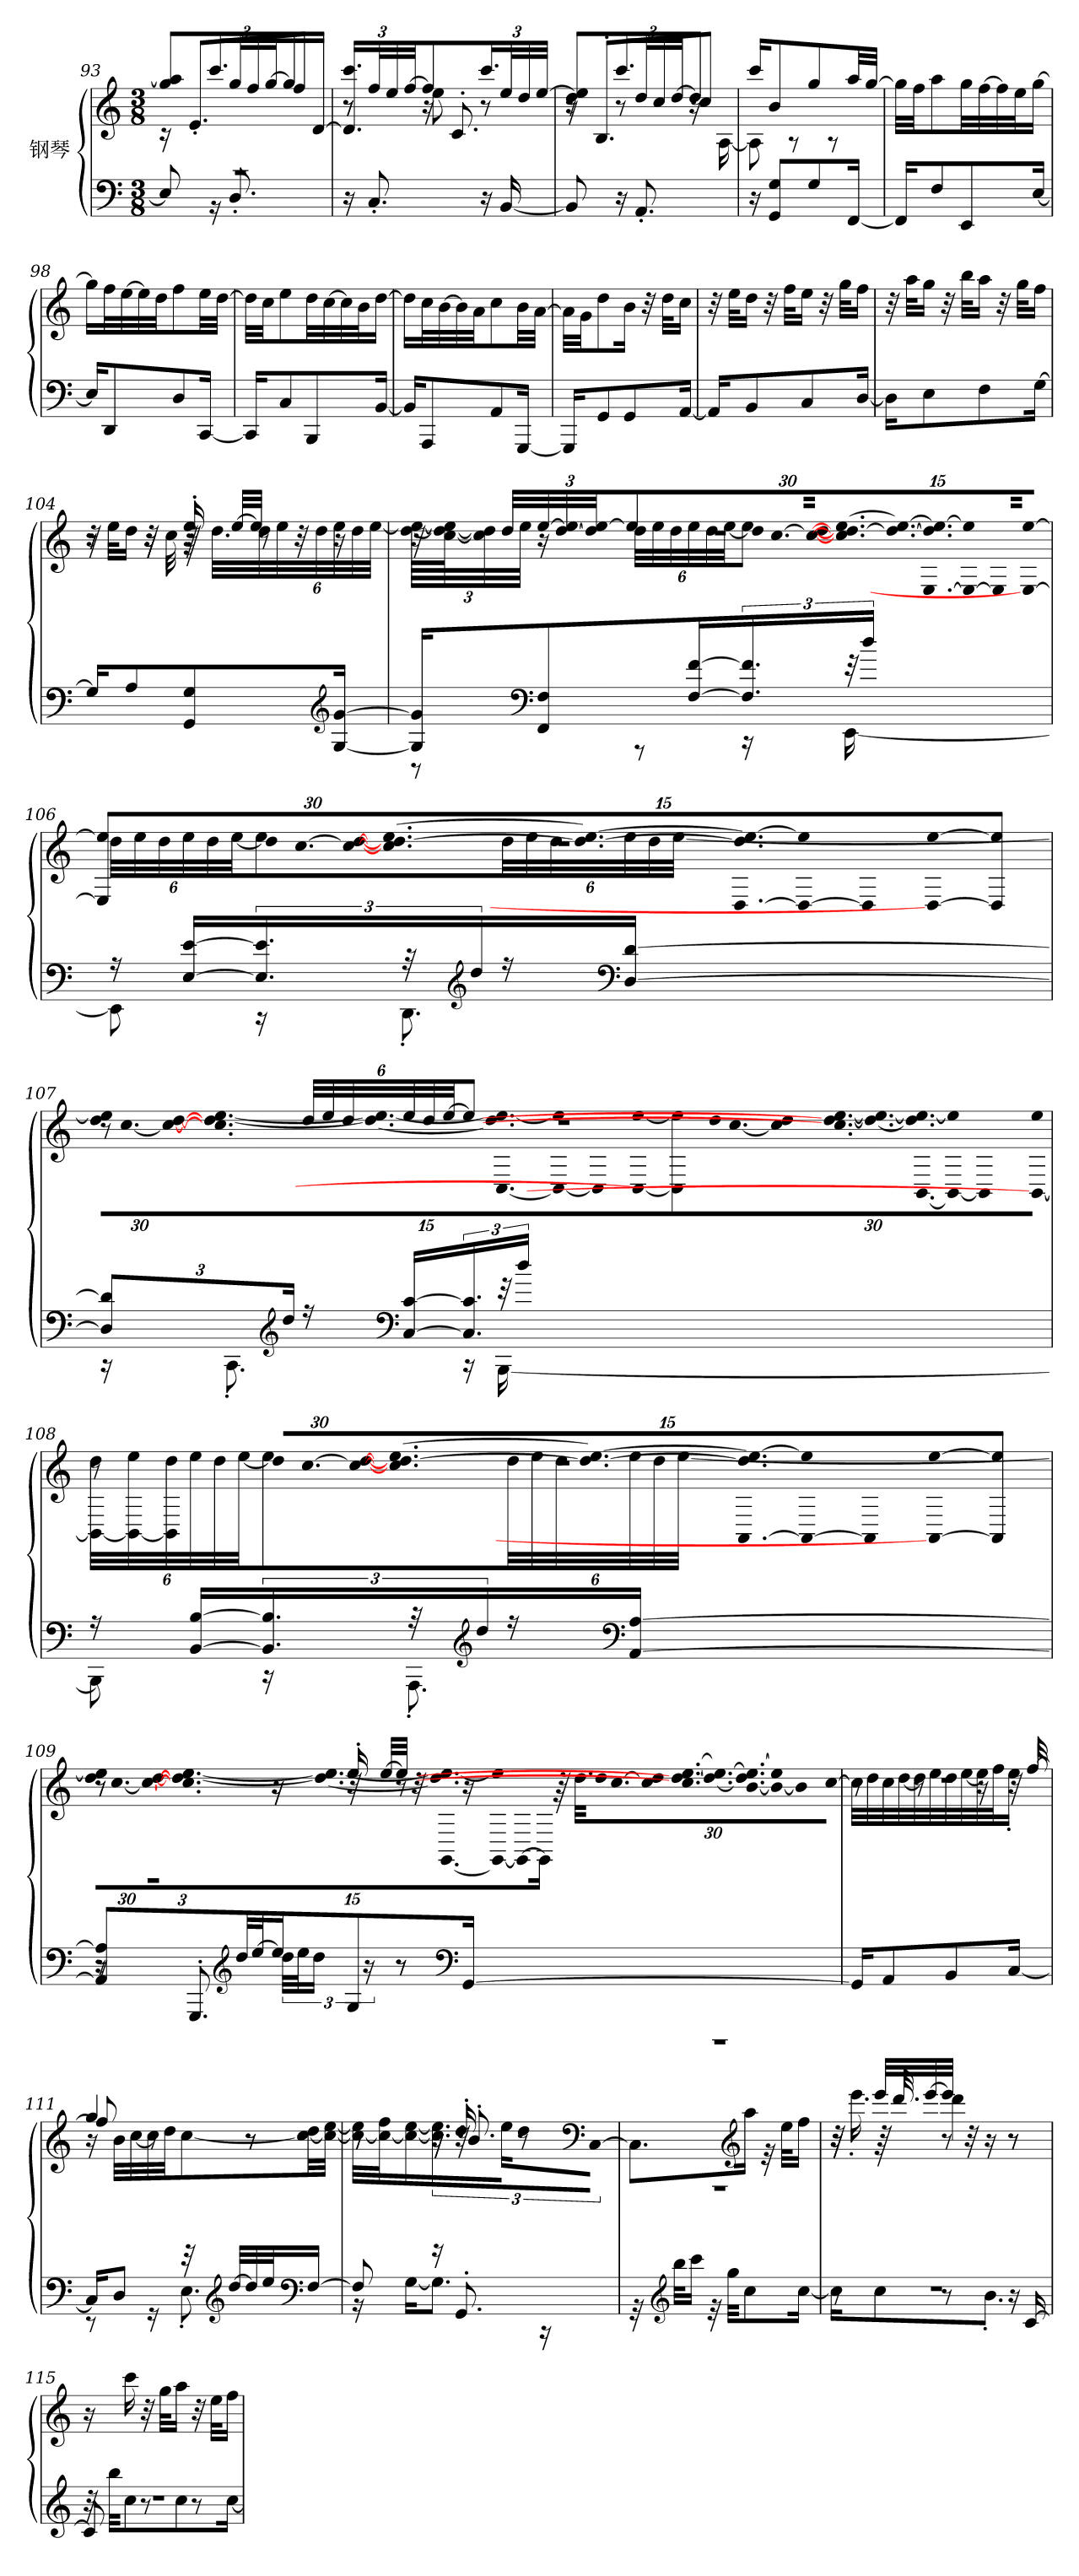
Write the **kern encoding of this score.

**kern	**kern
*part1	*part1
*staff2	*staff1
*I"钢琴	*
*clefF4	*clefG2
*k[]	*k[]
*M3/8	*M3/8
=93	=93
*^	*^
4.r	8E/]	8gg/ 8aa/]L	16r
.	.	.	8.e'/L
*	*	*Xbrackettup	*
.	16r	24.ccc/L	.
.	8.D'/	48gg/L	.
.	.	48ff/	.
.	.	[48gg/J	.
.	.	16gg/]	8ff/J
.	.	[16d/JJ	.
*v	*v	*	*
!!LO:LB:g=z
=94	=94	=94
*	*	*^
16r	24.d/] 24.ccc/LL	8r	8r
8.C'/	48ff/L	.	.
.	48ee/	.	.
.	[48ff/JJ	.	.
.	8ff/]	8ee\	16r
.	.	.	8.c'/
16r	24.ccc/L	8r	.
[16BB/	48ee/L	.	.
.	48dd/	.	.
.	[48ee/JJJ	.	.
=95	=95	=95	=95
8BB/]	8dd/ 8ee/]L	8r	16r
.	.	.	8.B'/L
16r	24.ccc/L	8r	.
8.AA'/	48dd/L	.	.
.	48cc/	.	.
.	[48dd/JJ	.	.
.	8dd/J]	16r	8cc/J
.	.	[16A\	.
*	*	*v	*v
=96	=96	=96
16r	16ccc/KL	8A\]
8GG/ 8G/L	8b/	.
.	.	8r
8G/	8gg/	.
.	.	8r
[16FF/Jk	32aa/LL	.
.	[32gg/JJJ	.
*	*v	*v
=97	=97
16FF/KL]	32gg\LLL]
.	32ff\JJ
8F/	8aa\
8EE/	32gg\LL
.	[32ff\
.	32ff\]
.	32ee\J
[16E/Jk	[16gg\JJ
!!LO:LB:g=z
=98	=98
16E/KL]	16gg\LL]
8DD/	32ff\L
.	[32ee\
.	32ee\]
.	32dd\JJ
8D/	8ff\
[16CC/Jk	32ee\LL
.	[32dd\JJJ
=99	=99
16CC/KL]	32dd\LLL]
.	32cc\JJ
8C/	8ee\
8BBB/	32dd\LL
.	[32cc\
.	32cc\]
.	32b\J
[16BB/Jk	[16dd\JJ
=100	=100
16BB/KL]	16dd\LL]
8AAA/	32cc\L
.	[32b\
.	32b\]
.	32a\JJ
8AA/	8cc\
[16GGG/Jk	32b\LL
.	[32a\JJJ
=101	=101
16GGG/KL]	32a\LLL]
.	32g\JJ
8GG/	8dd\
8GG/	16b\Jk
.	32r
.	32dd\KLL
[16AA/Jk	16cc\JJ
=102	=102
16AA/KL]	32r
.	32ee\KLL
8BB/	16dd\JJ
.	32r
.	32ff\KLL
8C/	16ee\JJ
.	32r
.	32gg\KLL
[16D/Jk	16ff\JJ
!!LO:LB:g=z
=103	=103
16D\KL]	32r
.	32aa\KLL
8E\	16gg\JJ
.	32r
.	32bb\KLL
8F\	16aa\JJ
.	32r
.	32gg\KLL
[16G\Jk	16ff\JJ
=104	=104
*	*^
*	*	*^
16G/KL]	8r	32r	8r
.	.	32ee\KLL	.
8A/	.	16dd\JJ	.
.	16r	32r	16r
.	.	32cc\	.
8GG/ 8G/	16ee'/	64r	32r
.	.	32.dd\LLL	.
.	.	.	[32ee/LLL
.	8r	48dd\	32ee/JJJ]
.	.	48ee\	.
.	.	.	32r
.	.	48dd\	.
*clefG2	*	*	*
[16G/ [16g/Jk	.	48ee\	16r
.	.	48dd\	.
.	.	[48ee\JJJ	.
!!LO:LB:g=z	!!	!!
=105	=105	=105	=105
*^	*	*	*
16G/] 16g/]KL	8r	4.r	[96dd\ 96ee\_LLLL	32r
.	.	.	[96cc\ 96dd\_ 96ee\]J	.
.	.	.	48cc\] 48dd\]	.
.	.	.	.	32dd/LLL
.	.	.	48ee\JJJ	.
*clefF4	*	*	*	*
8FF/ 8F/	.	.	16r	[48ee/
.	.	.	.	[48dd/ 48ee/]
.	.	.	.	48dd/] [48ee/JJ
.	8r	.	48dd\LLL	8ee/]
.	.	.	48ee\	.
.	.	.	48dd\	.
[16F/ [16f/L	.	.	48ee\	.
.	.	.	48dd\	.
.	.	.	[48ee\JJ	.
!	!	!	!	!LO:N:vis=256%9
24.F/] 24.f/]JJ	16r	.	8ee\J]	960%17dd/LLL
!	!	!	!	!LO:N:vis=256.
.	.	.	.	[1920%17cc/K
!	!	!	!	!LO:N:vis=256%9
.	.	.	.	960%17cc/_ [960%17dd/
.	.	.	.	1920ryy
!	!	!	!	!LO:N:vis=256.
.	.	.	.	1920%17cc/] 1920%17dd/_ [1920%17ee/L
!	!	!	!	!LO:N:vis=256.
.	.	.	.	1920%17dd/_ 1920%17ee/_
!	!	!	!	!LO:N:vis=256.
48r	[16EE\	.	.	[1920%17E/ 1920%17dd/] 1920%17ee/_J
!	!	!	!	!LO:N:vis=256%9
.	.	.	.	960%17E/_ 960%17ee/]
24dd/	.	.	.	.
!	!	!	!	!LO:N:vis=256%9
.	.	.	.	960%17E/_
.	.	.	.	1920ryy
!	!	!	!	!LO:N:vis=256%9
.	.	.	.	960%17E/_ [960%17ee/JJJJ
!!LO:LB:g=z	!!	!!
=106	=106	=106	=106	=106
16r	8EE\]	4.r	48dd\LLL	8E/] 8ee/]L
.	.	.	48ee\	.
.	.	.	48dd\	.
[16E/ [16e/LL	.	.	48ee\	.
.	.	.	48dd\	.
.	.	.	[48ee\JJ	.
!	!	!	!	!LO:N:vis=256%9
24.E/] 24.e/]JJ	16r	.	8ee\]	960%17dd/LLL
!	!	!	!	!LO:N:vis=256.
.	.	.	.	[1920%17cc/K
!	!	!	!	!LO:N:vis=256%9
.	.	.	.	960%17cc/_ [960%17dd/
.	.	.	.	1920ryy
!	!	!	!	!LO:N:vis=256.
.	.	.	.	1920%17cc/] 1920%17dd/_ [1920%17ee/L
!	!	!	!	!LO:N:vis=256.
.	.	.	.	1920%17dd/_ 1920%17ee/_
!	!	!	!	!LO:N:vis=256.
48r	8.DD'\	.	.	[1920%17D/ 1920%17dd/] 1920%17ee/_J
!	!	!	!	!LO:N:vis=256%9
.	.	.	.	960%17D/_ 960%17ee/]
*clefG2	*	*	*	*
24dd/	.	.	.	.
!	!	!	!	!LO:N:vis=256%9
.	.	.	.	960%17D/_
.	.	.	.	1920ryy
!	!	!	!	!LO:N:vis=256%9
.	.	.	.	960%17D/_ [960%17ee/JJJ
16r	.	.	48dd\LL	8D/] 8ee/]J
.	.	.	48ee\	.
.	.	.	48dd\	.
*clefF4	*	*	*	*
[16D/ [16d/	.	.	48ee\	.
.	.	.	48dd\	.
.	.	.	[48ee\JJJ	.
!!LO:PB:g=z	!!	!!
=107	=107	=107	=107	=107
*Xbrackettup	*	*	*	*
!	!	!	!LO:N:vis=256%9	!
12D/] 12d/]L	16r	4.r	960%17dd\ 960%17ee\]LLLL	8r
!	!	!	!LO:N:vis=256.	!
.	.	.	[1920%17cc\K	.
!	!	!	!LO:N:vis=256%9	!
.	.	.	960%17cc\_ [960%17dd\	.
.	.	.	1920ryy	.
!	!	!	!LO:N:vis=256.	!
.	.	.	1920%17cc\] 1920%17dd\_ [1920%17ee\L	.
!	!	!	!LO:N:vis=256.	!
.	.	.	1920%17dd\_ 1920%17ee\_	.
!	!	!	!LO:N:vis=256.	!
.	8.CC'\	.	[1920%17C\ 1920%17dd\] 1920%17ee\_J	.
!	!	!	!LO:N:vis=256%9	!
.	.	.	960%17C\_ 960%17ee\]	.
*clefG2	*	*	*	*
24dd/Jk	.	.	.	.
!	!	!	!LO:N:vis=256%9	!
.	.	.	960%17C\_	.
.	.	.	1920ryy	.
!	!	!	!LO:N:vis=256%9	!
.	.	.	960%17C\_ [960%17ee\JJJ	.
16r	.	.	8C\] 8ee\]	48dd/LLL
.	.	.	.	48ee/
.	.	.	.	48dd/
*clefF4	*	*	*	*
[16C/ [16c/LL	.	.	.	48ee/
.	.	.	.	48dd/
.	.	.	.	[48ee/JJ
*brackettup	*	*	*	*
!	!	!	!LO:N:vis=256%9	!
24.C/] 24.c/]JJ	16r	.	960%17dd\LLL	8ee/J]
!	!	!	!LO:N:vis=256.	!
.	.	.	[1920%17cc\K	.
!	!	!	!LO:N:vis=256%9	!
.	.	.	960%17cc\_ [960%17dd\	.
.	.	.	1920ryy	.
!	!	!	!LO:N:vis=256.	!
.	.	.	1920%17cc\] 1920%17dd\_ [1920%17ee\L	.
!	!	!	!LO:N:vis=256.	!
.	.	.	1920%17dd\_ 1920%17ee\_	.
!	!	!	!LO:N:vis=256.	!
48r	[16BBB\	.	[1920%17BB\ 1920%17dd\] 1920%17ee\_J	.
!	!	!	!LO:N:vis=256%9	!
.	.	.	960%17BB\_ 960%17ee\]	.
24dd/	.	.	.	.
!	!	!	!LO:N:vis=256%9	!
.	.	.	960%17BB\_	.
.	.	.	1920ryy	.
!	!	!	!LO:N:vis=256%9	!
.	.	.	960%17BB\_ 960%17ee\JJJJ	.
!!LO:LB:g=z	!!	!!
=108	=108	=108	=108	=108
16r	8BBB\]	4.r	48BB\_ 48dd\LLL	8r
.	.	.	48BB\_ 48ee\	.
.	.	.	48BB\] 48dd\	.
[16BB/ [16B/LL	.	.	48ee\	.
.	.	.	48dd\	.
.	.	.	[48ee\JJ	.
!	!	!	!	!LO:N:vis=256%9
24.BB/] 24.B/]JJ	16r	.	8ee\]	960%17dd/LLLL
!	!	!	!	!LO:N:vis=256.
.	.	.	.	[1920%17cc/K
!	!	!	!	!LO:N:vis=256%9
.	.	.	.	960%17cc/_ [960%17dd/
.	.	.	.	1920ryy
!	!	!	!	!LO:N:vis=256.
.	.	.	.	1920%17cc/] 1920%17dd/_ [1920%17ee/L
!	!	!	!	!LO:N:vis=256.
.	.	.	.	1920%17dd/_ 1920%17ee/_
!	!	!	!	!LO:N:vis=256.
48r	8.AAA'\	.	.	[1920%17AA/ 1920%17dd/] 1920%17ee/_J
!	!	!	!	!LO:N:vis=256%9
.	.	.	.	960%17AA/_ 960%17ee/]
*clefG2	*	*	*	*
24dd/	.	.	.	.
!	!	!	!	!LO:N:vis=256%9
.	.	.	.	960%17AA/_
.	.	.	.	1920ryy
!	!	!	!	!LO:N:vis=256%9
.	.	.	.	960%17AA/_ [960%17ee/JJJ
16r	.	.	48dd\LL	8AA/] 8ee/]J
.	.	.	48ee\	.
.	.	.	48dd\	.
*clefF4	*	*	*	*
[16AA/ [16A/	.	.	48ee\	.
.	.	.	48dd\	.
.	.	.	[48ee\JJJ	.
*v	*v	*	*	*
!!LO:LB:g=z	!!	!!
=109	=109	=109	=109
*Xbrackettup	*	*	*
*^	*	*	*
*	*^	*	*	*
!	!	!	!	!LO:N:vis=256%9	!
12AA/] 12A/]L	8r	16r	8r	960%17dd\ 960%17ee\]LLLL	8r
!	!	!	!	!LO:N:vis=256.	!
.	.	.	.	[1920%17cc\K	.
!	!	!	!	!LO:N:vis=256%9	!
.	.	.	.	960%17cc\_ [960%17dd\	.
.	.	.	.	1920ryy	.
!	!	!	!	!LO:N:vis=256.	!
.	.	.	.	1920%17cc\] 1920%17dd\_ [1920%17ee\L	.
!	!	!	!	!LO:N:vis=256.	!
.	.	.	.	1920%17dd\_ 1920%17ee\_	.
!	!	!	!	!LO:N:vis=256.	!
.	.	8.GGG'/	.	[1920%17GG\ 1920%17dd\] 1920%17ee\_J	.
!	!	!	!	!LO:N:vis=256%9	!
.	.	.	.	960%17GG\_ 960%17ee\]J	.
*clefG2	*	*	*	*	*
48dd/LL	.	.	.	.	.
!	!	!	!	!LO:N:vis=32	!
.	.	.	.	640%23GG\J_	.
[48ee/J	.	.	.	.	.
*	*brackettup	*	*	*	*
16ee/J]	48dd\LLL	.	16r	16GG\JJ]	16r
.	48ee\J	.	.	.	.
.	24dd\JJ	.	.	.	.
8G/	.	.	16ee'/	64r	32r
.	.	.	.	32.dd\LLL	.
.	24r	.	.	.	.
.	.	.	.	.	[32ee/LLL
!	!	!	!	!LO:N:vis=256%9	!
.	8r	8r	8r	960%17dd\L	32ee/JJJ]
!	!	!	!	!LO:N:vis=256.	!
.	.	.	.	[1920%17cc\K	.
!	!	!	!	!LO:N:vis=256%9	!
.	.	.	.	960%17cc\_ [960%17dd\	.
.	.	.	.	.	32r
.	.	.	.	1920ryy	.
!	!	!	!	!LO:N:vis=256.	!
.	.	.	.	1920%17cc\] 1920%17dd\_ [1920%17ee\L	.
!	!	!	!	!LO:N:vis=256.	!
.	.	.	.	1920%17dd\_ 1920%17ee\_	.
*clefF4	*	*	*	*	*
!	!	!	!	!LO:N:vis=256.	!
[16GG/Jk	.	.	.	[1920%17b\ 1920%17dd\] 1920%17ee\_J	16r
!	!	!	!	!LO:N:vis=256%9	!
.	.	.	.	960%17b\_ 960%17ee\]	.
!	!	!	!	!LO:N:vis=256%9	!
.	.	.	.	960%17b\]	.
.	.	.	.	1920ryy	.
!	!	!	!	!LO:N:vis=256%9	!
.	.	.	.	[960%17cc\JJJJ	.
*v	*v	*v	*	*	*
!!LO:LB:g=z	!!	!!
=110	=110	=110	=110
16GG/KL]	4.r	32cc\LLL]	8r
.	.	32dd\	.
8AA/	.	32cc\	.
.	.	[32dd\	.
.	.	32dd\]	8r
.	.	32ee\	.
8BB/	.	32dd\	.
.	.	[32ee\	.
.	.	32ee\]	16r
.	.	32ff\J	.
[16C/Jk	.	16ee'\JJ	32r
.	.	.	[32ff/
=111	=111	=111	=111
*^	*	*	*
16C/KL]	8r	4gg/	16r	8ff/]
8D/J	.	.	32b\LLL	.
.	.	.	[32cc\	.
.	16r	.	32cc\]	8r
.	.	.	32dd\JJ	.
32r	8.E'\	.	[8cc\	.
*clefG2	*	*	*	*
[32dd/LLL	.	.	.	.
32dd/]	.	8r	.	8r
32ee/J	.	.	.	.
*clefF4	*	*	*	*
[16F/JJ	.	.	32cc\_ 32dd\LL	.
.	.	.	32cc\_ [32ee\JJJ	.
=112	=112	=112	=112	=112
8F/]	16r	8r	32cc\_ 32ee\]LLL	8r
.	.	.	32cc\_ 32ff\J	.
.	[16G\KL	.	16cc\_ [16ee\	.
*	*	*	*brackettup	*
16r	8.G\J]	16r	24.cc\] 24.ee\]JJ	16r
8.GG'/	.	16dd'/	48r	8.b'/
.	.	.	24ee\LL	.
.	.	8r	16dd\	.
*	*	*clefF4	*	*
.	16r	.	[16C\JJ	.
*	*	*	*v	*v
!!LO:LB:g=z
=113	=113	=113	=113
4.r	32r	4.r	8.C\L]
*clefG2	*	*	*
.	32bb\KLL	.	.
.	16ccc\JJ	.	.
.	32r	.	.
.	32gg\KKL	.	.
*	*	*clefG2	*
.	8cc\	.	16aa\Jk
.	.	.	32r
.	.	.	32ee\KLL
.	[16cc\Jk	.	16ff\JJ
=114	=114	=114	=114
*	*^	*	*^
4.r	16cc\KL]	8r	16r	32r	16r
.	.	.	.	16.eee'\	.
.	8cc\	.	32eee/LLL	.	64r
.	.	.	.	.	32.ddd/
.	.	.	[32eee/	.	.
.	.	8r	32eee/JJJ]	4ddd\	8r
.	.	.	32r	.	.
.	8.b'\J	.	16r	.	.
.	.	16r	8r	.	8r
.	.	[16c/	.	.	.
*	*	*	*v	*v	*v
=115	=115	=115	=115
4.r	32r	8c/]	16r
.	32bb\KKL	.	.
.	8cc\	.	16ccc\
.	.	8r	32r
.	.	.	32gg\KLL
.	8cc\	.	16aa\JJ
.	.	8r	32r
.	.	.	32ee\KLL
.	[16cc\Jk	.	16ff\JJ
*v	*v	*v	*
=	=
*-	*-
